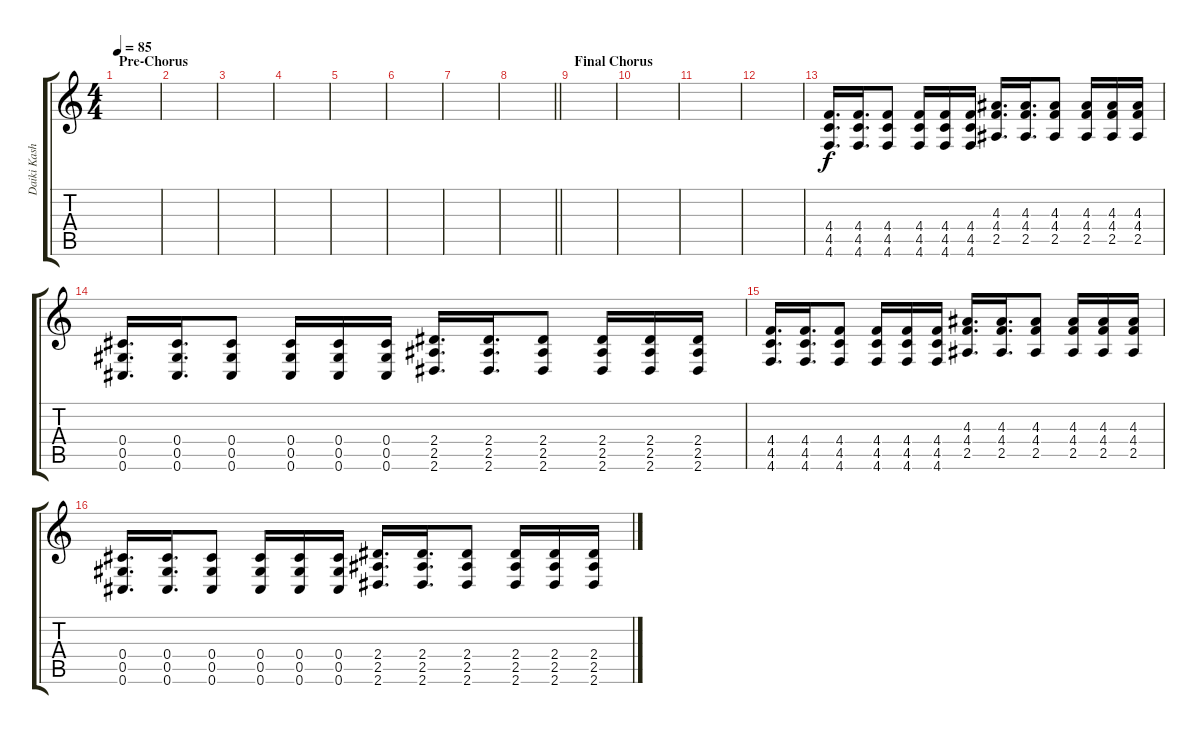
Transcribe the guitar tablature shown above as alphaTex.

\track ("Daiki Kasho (Guitar 2)" "Daiki Kash") {instrument distortionguitar}
\staff {score tabs}
\tuning (Eb4 Bb3 Gb3 Db3 Ab2 Db2) {hide}
\ts (4 4)
\section ("" "Pre-Chorus")
\tempo 85
\clef g2
\ks c
|
|
|
|
|
|
|
\barLineRight lightlight
|
\section ("" "Final Chorus")
|
|
|
|
(4.4 4.5 4.6).16{d} (4.4 4.5 4.6).16{d} (4.4 4.5 4.6).8 (4.4 4.5 4.6).16 (4.4 4.5 4.6).16 (4.4 4.5 4.6).16 (4.3 4.4 2.5).16{d} (4.3 4.4 2.5).16{d} (4.3 4.4 2.5).8 (4.3 4.4 2.5).16 (4.3 4.4 2.5).16 (4.3 4.4 2.5).16 |
(0.4 0.5 0.6).16{d} (0.4 0.5 0.6).16{d} (0.4 0.5 0.6).8 (0.4 0.5 0.6).16 (0.4 0.5 0.6).16 (0.4 0.5 0.6).16 (2.4 2.5 2.6).16{d} (2.4 2.5 2.6).16{d} (2.4 2.5 2.6).8 (2.4 2.5 2.6).16 (2.4 2.5 2.6).16 (2.4 2.5 2.6).16 |
(4.4 4.5 4.6).16{d} (4.4 4.5 4.6).16{d} (4.4 4.5 4.6).8 (4.4 4.5 4.6).16 (4.4 4.5 4.6).16 (4.4 4.5 4.6).16 (4.3 4.4 2.5).16{d} (4.3 4.4 2.5).16{d} (4.3 4.4 2.5).8 (4.3 4.4 2.5).16 (4.3 4.4 2.5).16 (4.3 4.4 2.5).16 |
(0.4 0.5 0.6).16{d} (0.4 0.5 0.6).16{d} (0.4 0.5 0.6).8 (0.4 0.5 0.6).16 (0.4 0.5 0.6).16 (0.4 0.5 0.6).16 (2.4 2.5 2.6).16{d} (2.4 2.5 2.6).16{d} (2.4 2.5 2.6).8 (2.4 2.5 2.6).16 (2.4 2.5 2.6).16 (2.4 2.5 2.6).16
